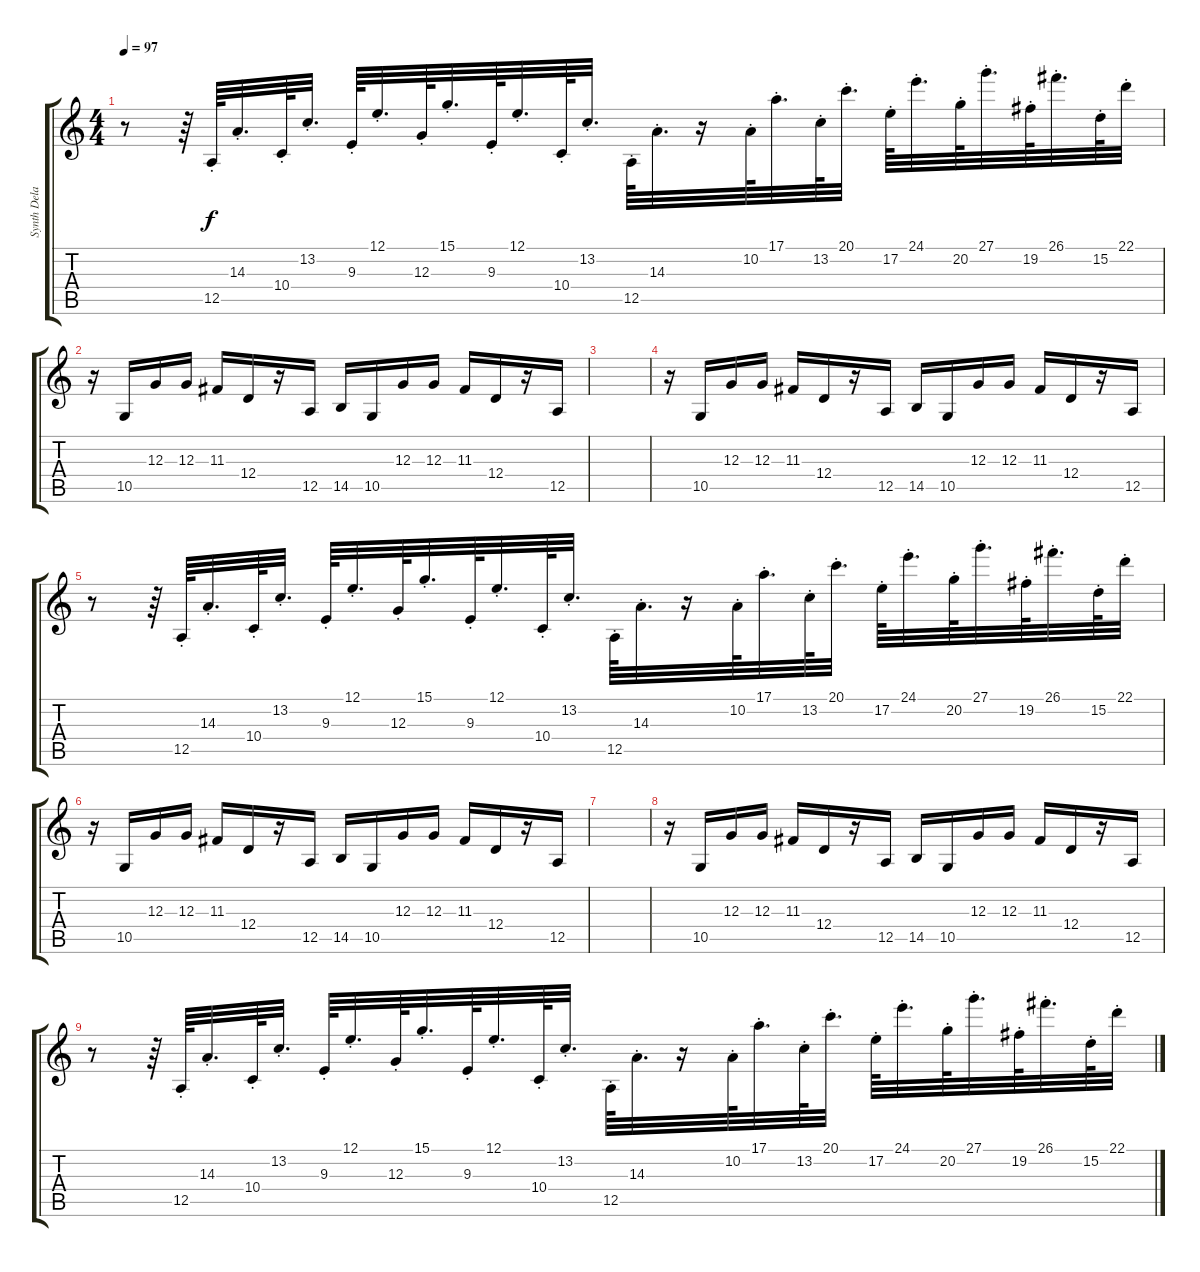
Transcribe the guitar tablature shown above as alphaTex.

\track ("Synth Delay Right Ch." "Synth Dela") {instrument lead2sawtooth}
\staff {score tabs}
\tuning (E4 B3 G3 D3 A2 E2) {hide}
\ts (4 4)
\tempo 97
\clef g2
\ks c
r.8{dy f} r.64 12.5{st}.64 14.3{st}.32{d} 10.4{st}.64 13.2{st}.32{d} 9.3{st}.64 12.1{st}.32{d} 12.3{st}.64 15.1{st}.32{d} 9.3{st}.64 12.1{st}.32{d} 10.4{st}.64 13.2{st}.32{d} 12.5{st}.64 14.3{st}.32{d} r.16 10.2{st}.64 17.1{st}.32{d} 13.2{st}.64 20.1{st}.32{d} 17.2{st}.64 24.1{st}.32{d} 20.2{st}.64 27.1{st}.32{d} 19.2{st}.64 26.1{st}.32{d} 15.2{st}.64 22.1{st}.32 |
r.16 10.5.16 12.3.16 12.3.16 11.3.16 12.4.16 r.16 12.5.16 14.5.16 10.5.16 12.3.16 12.3.16 11.3.16 12.4.16 r.16 12.5.16 |
|
r.16 10.5.16 12.3.16 12.3.16 11.3.16 12.4.16 r.16 12.5.16 14.5.16 10.5.16 12.3.16 12.3.16 11.3.16 12.4.16 r.16 12.5.16 |
r.8 r.64 12.5{st}.64 14.3{st}.32{d} 10.4{st}.64 13.2{st}.32{d} 9.3{st}.64 12.1{st}.32{d} 12.3{st}.64 15.1{st}.32{d} 9.3{st}.64 12.1{st}.32{d} 10.4{st}.64 13.2{st}.32{d} 12.5{st}.64 14.3{st}.32{d} r.16 10.2{st}.64 17.1{st}.32{d} 13.2{st}.64 20.1{st}.32{d} 17.2{st}.64 24.1{st}.32{d} 20.2{st}.64 27.1{st}.32{d} 19.2{st}.64 26.1{st}.32{d} 15.2{st}.64 22.1{st}.32 |
r.16 10.5.16 12.3.16 12.3.16 11.3.16 12.4.16 r.16 12.5.16 14.5.16 10.5.16 12.3.16 12.3.16 11.3.16 12.4.16 r.16 12.5.16 |
|
r.16 10.5.16 12.3.16 12.3.16 11.3.16 12.4.16 r.16 12.5.16 14.5.16 10.5.16 12.3.16 12.3.16 11.3.16 12.4.16 r.16 12.5.16 |
r.8 r.64 12.5{st}.64 14.3{st}.32{d} 10.4{st}.64 13.2{st}.32{d} 9.3{st}.64 12.1{st}.32{d} 12.3{st}.64 15.1{st}.32{d} 9.3{st}.64 12.1{st}.32{d} 10.4{st}.64 13.2{st}.32{d} 12.5{st}.64 14.3{st}.32{d} r.16 10.2{st}.64 17.1{st}.32{d} 13.2{st}.64 20.1{st}.32{d} 17.2{st}.64 24.1{st}.32{d} 20.2{st}.64 27.1{st}.32{d} 19.2{st}.64 26.1{st}.32{d} 15.2{st}.64 22.1{st}.32
